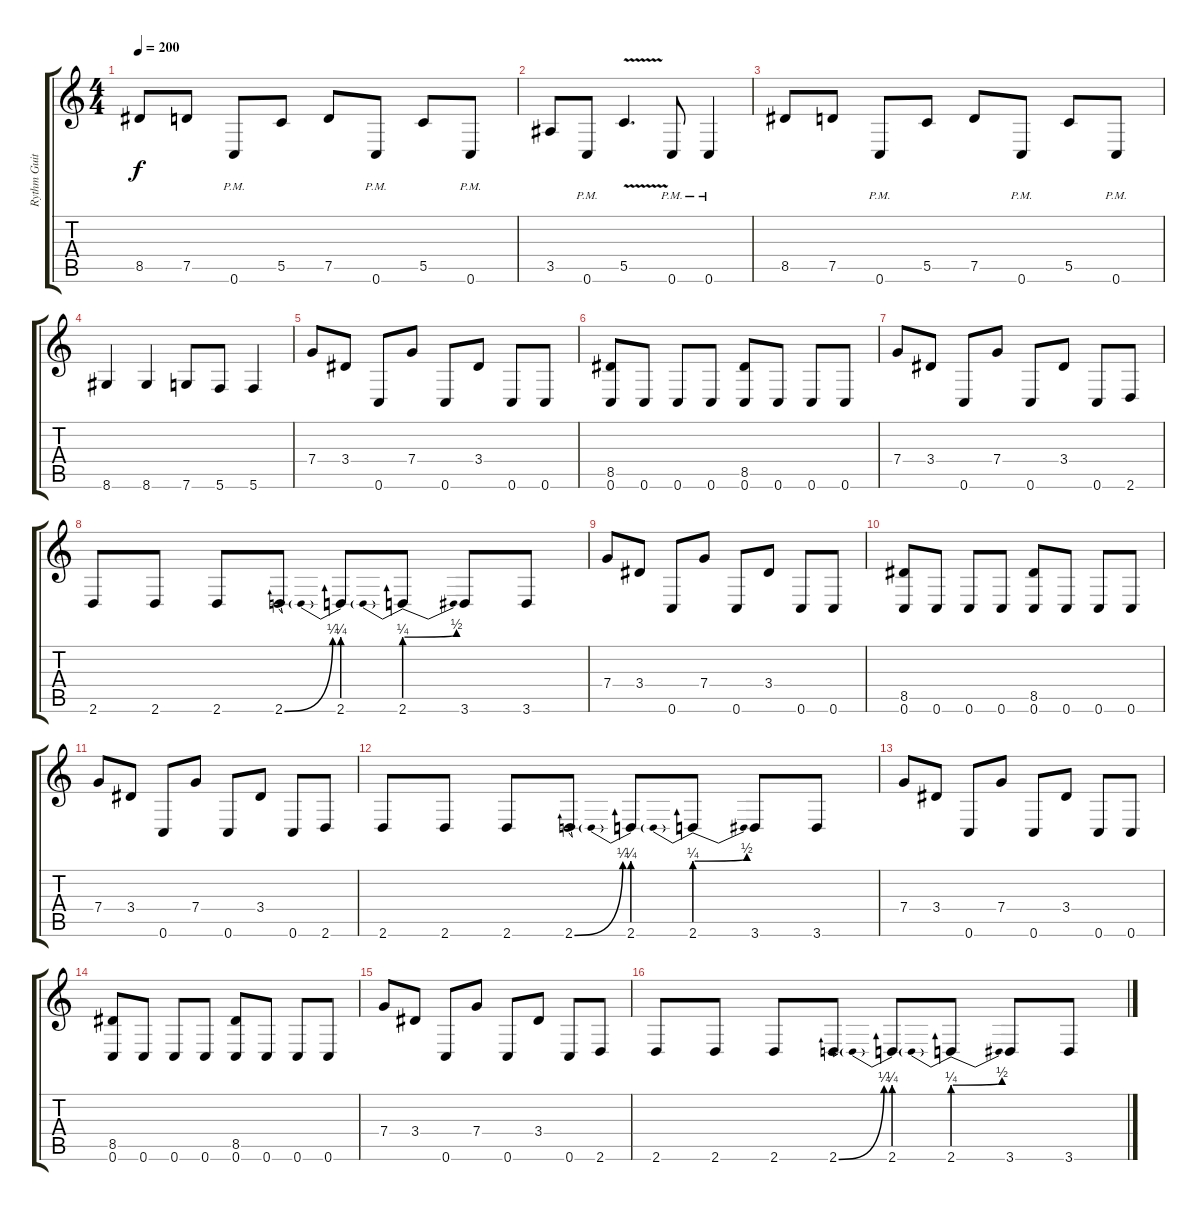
\track ("Rythm Guitar #2" "Rythm Guit") {instrument distortionguitar}
\staff {score tabs}
\tuning (D4 A3 F3 C3 G2 C2) {hide}
\ts (4 4)
\tempo 200
\clef g2
\ks c
8.5.8{dy f} 7.5.8 0.6{pm}.8 5.5.8 7.5.8 0.6{pm}.8 5.5.8 0.6{pm}.8 |
3.5.8 0.6{pm}.8 5.5{v}.4{d} 0.6{pm}.8 0.6{pm}.4 |
8.5.8 7.5.8 0.6{pm}.8 5.5.8 7.5.8 0.6{pm}.8 5.5.8 0.6{pm}.8 |
8.6.4 8.6.4 7.6.8 5.6.8 5.6.4 |
7.4.8 3.4.8 0.6.8 7.4.8 0.6.8 3.4.8 0.6.8 0.6.8 |
(8.5 0.6).8 0.6.8 0.6.8 0.6.8 (8.5 0.6).8 0.6.8 0.6.8 0.6.8 |
7.4.8 3.4.8 0.6.8 7.4.8 0.6.8 3.4.8 0.6.8 2.6.8 |
2.6.8 2.6.8 2.6.8 2.6{be (bend 0 0 60 1)}.8 2.6{be (prebend 0 1 60 1)}.8 2.6{be (prebendbend 0 1 60 2)}.8 3.6.8 3.6.8 |
7.4.8 3.4.8 0.6.8 7.4.8 0.6.8 3.4.8 0.6.8 0.6.8 |
(8.5 0.6).8 0.6.8 0.6.8 0.6.8 (8.5 0.6).8 0.6.8 0.6.8 0.6.8 |
7.4.8 3.4.8 0.6.8 7.4.8 0.6.8 3.4.8 0.6.8 2.6.8 |
2.6.8 2.6.8 2.6.8 2.6{be (bend 0 0 60 1)}.8 2.6{be (prebend 0 1 60 1)}.8 2.6{be (prebendbend 0 1 60 2)}.8 3.6.8 3.6.8 |
7.4.8 3.4.8 0.6.8 7.4.8 0.6.8 3.4.8 0.6.8 0.6.8 |
(8.5 0.6).8 0.6.8 0.6.8 0.6.8 (8.5 0.6).8 0.6.8 0.6.8 0.6.8 |
7.4.8 3.4.8 0.6.8 7.4.8 0.6.8 3.4.8 0.6.8 2.6.8 |
2.6.8 2.6.8 2.6.8 2.6{be (bend 0 0 60 1)}.8 2.6{be (prebend 0 1 60 1)}.8 2.6{be (prebendbend 0 1 60 2)}.8 3.6.8 3.6.8
